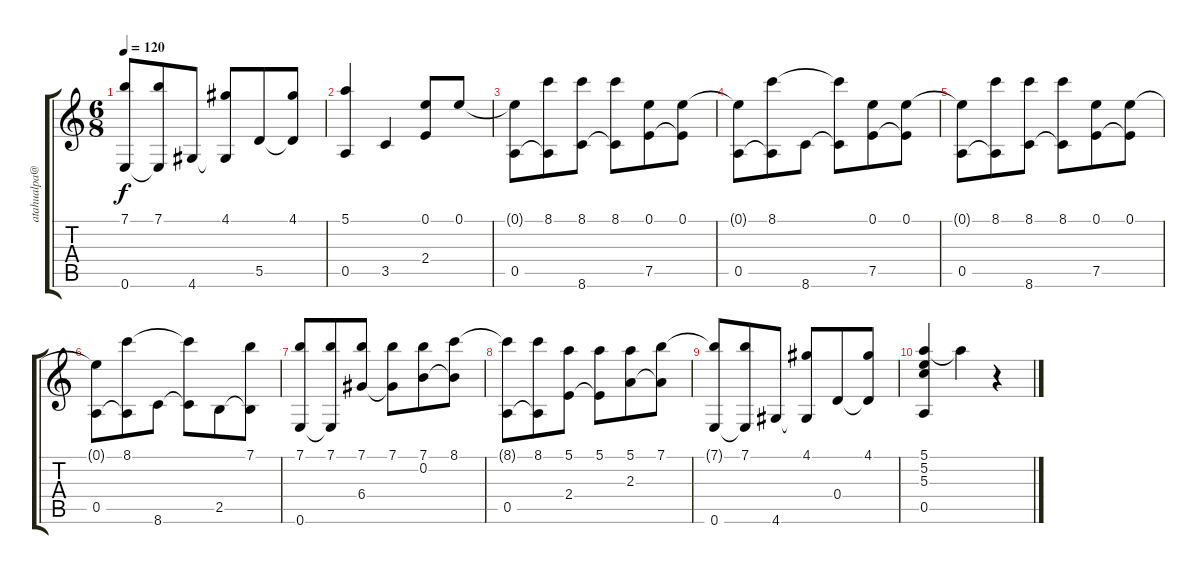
\track ("" "atahualpa@") {instrument acousticguitarnylon}
\staff {score tabs}
\tuning (E4 B3 G3 D3 A2 E2) {hide}
\ts (6 8)
\tempo 120
\clef g2
\ks c
(7.1{t} 0.6).8{dy f} (7.1 0.6{t}).8 4.6.8 (4.1 4.6{t}).8 5.5.8 (4.1 5.5{t}).8 |
(5.1 0.5).4 3.5.4 (0.1 2.4).8 0.1.8 |
(0.1{t} 0.5).8 (8.1 0.5{t}).8 (8.1 8.6).8 (8.1 8.6{t}).8 (0.1 7.5).8 (0.1 7.5{t}).8 |
(0.1{t} 0.5).8 (8.1 0.5{t}).8 8.6.8 (8.1{t} 8.6{t}).8 (0.1 7.5).8 (0.1 7.5{t}).8 |
(0.1{t} 0.5).8 (8.1 0.5{t}).8 (8.1 8.6).8 (8.1 8.6{t}).8 (0.1 7.5).8 (0.1 7.5{t}).8 |
(0.1{t} 0.5).8 (8.1 0.5{t}).8 8.6.8 (8.1{t} 8.6{t}).8 2.5.8 (7.1 2.5{t}).8 |
(7.1 0.6).8 (7.1 0.6{t}).8 (7.1 6.4).8 (7.1 6.4{t}).8 (7.1 0.2).8 (8.1 0.2{t}).8 |
(8.1{t} 0.5).8 (8.1 0.5{t}).8 (5.1 2.4).8 (5.1 2.4{t}).8 (5.1 2.3).8 (7.1 2.3{t}).8 |
(7.1{t} 0.6).8 (7.1 0.6{t}).8 4.6.8 (4.1 4.6{t}).8 0.4.8 (4.1 0.4{t}).8 |
(5.1 5.2 5.3 0.5).4 5.1{t}.4 r.4
